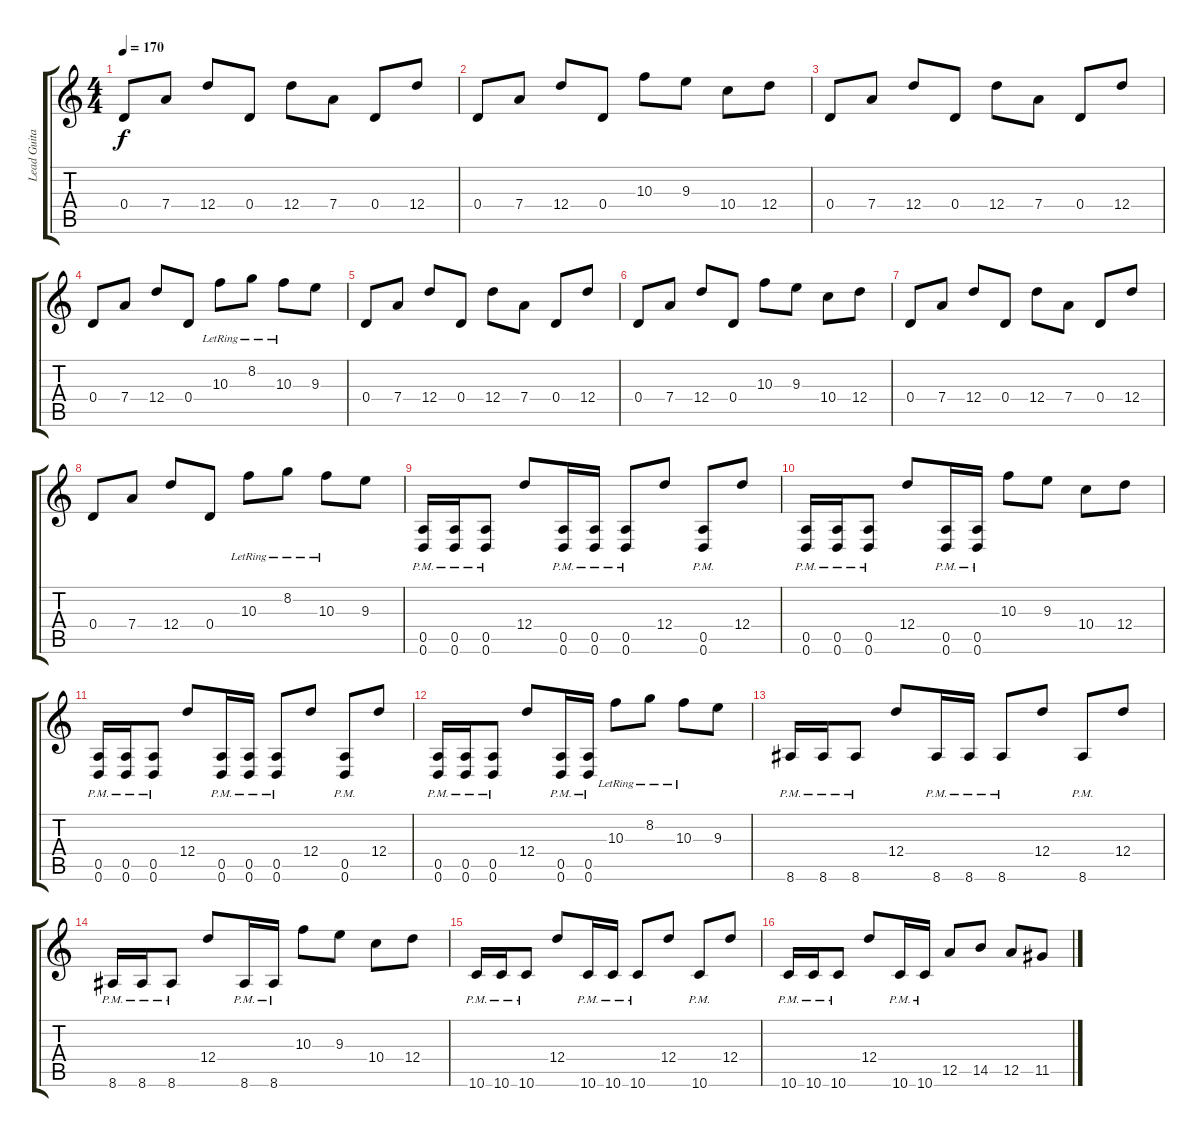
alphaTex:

\track ("Lead Guitar" "Lead Guita") {instrument distortionguitar}
\staff {score tabs}
\tuning (E4 B3 G3 D3 A2 D2) {hide}
\ts (4 4)
\tempo 170
\clef g2
\ks c
0.4.8{dy f instrument distortionguitar} 7.4.8 12.4.8 0.4.8 12.4.8 7.4.8 0.4.8 12.4.8 |
0.4.8 7.4.8 12.4.8 0.4.8 10.3.8 9.3.8 10.4.8 12.4.8 |
0.4.8 7.4.8 12.4.8 0.4.8 12.4.8 7.4.8 0.4.8 12.4.8 |
0.4.8 7.4.8 12.4.8 0.4.8 10.3{lr}.8 8.2{lr}.8 10.3{lr}.8 9.3.8 |
0.4.8 7.4.8 12.4.8 0.4.8 12.4.8 7.4.8 0.4.8 12.4.8 |
0.4.8 7.4.8 12.4.8 0.4.8 10.3.8 9.3.8 10.4.8 12.4.8 |
0.4.8 7.4.8 12.4.8 0.4.8 12.4.8 7.4.8 0.4.8 12.4.8 |
0.4.8 7.4.8 12.4.8 0.4.8 10.3{lr}.8 8.2{lr}.8 10.3{lr}.8 9.3.8 |
(0.5{pm} 0.6{pm}).16 (0.5{pm} 0.6{pm}).16 (0.5{pm} 0.6{pm}).8 12.4.8 (0.5{pm} 0.6{pm}).16 (0.5{pm} 0.6{pm}).16 (0.5{pm} 0.6{pm}).8 12.4.8 (0.5{pm} 0.6{pm}).8 12.4.8 |
(0.5{pm} 0.6{pm}).16 (0.5{pm} 0.6{pm}).16 (0.5{pm} 0.6{pm}).8 12.4.8 (0.5{pm} 0.6{pm}).16 (0.5{pm} 0.6{pm}).16 10.3.8 9.3.8 10.4.8 12.4.8 |
(0.5{pm} 0.6{pm}).16 (0.5{pm} 0.6{pm}).16 (0.5{pm} 0.6{pm}).8 12.4.8 (0.5{pm} 0.6{pm}).16 (0.5{pm} 0.6{pm}).16 (0.5{pm} 0.6{pm}).8 12.4.8 (0.5{pm} 0.6{pm}).8 12.4.8 |
(0.5{pm} 0.6{pm}).16 (0.5{pm} 0.6{pm}).16 (0.5{pm} 0.6{pm}).8 12.4.8 (0.5{pm} 0.6{pm}).16 (0.5{pm} 0.6{pm}).16 10.3{lr}.8 8.2{lr}.8 10.3{lr}.8 9.3.8 |
8.6{pm}.16 8.6{pm}.16 8.6{pm}.8 12.4.8 8.6{pm}.16 8.6{pm}.16 8.6{pm}.8 12.4.8 8.6{pm}.8 12.4.8 |
8.6{pm}.16 8.6{pm}.16 8.6{pm}.8 12.4.8 8.6{pm}.16 8.6{pm}.16 10.3.8 9.3.8 10.4.8 12.4.8 |
10.6{pm}.16 10.6{pm}.16 10.6{pm}.8 12.4.8 10.6{pm}.16 10.6{pm}.16 10.6{pm}.8 12.4.8 10.6{pm}.8 12.4.8 |
10.6{pm}.16 10.6{pm}.16 10.6{pm}.8 12.4.8 10.6{pm}.16 10.6{pm}.16 12.5.8 14.5.8 12.5.8 11.5.8
